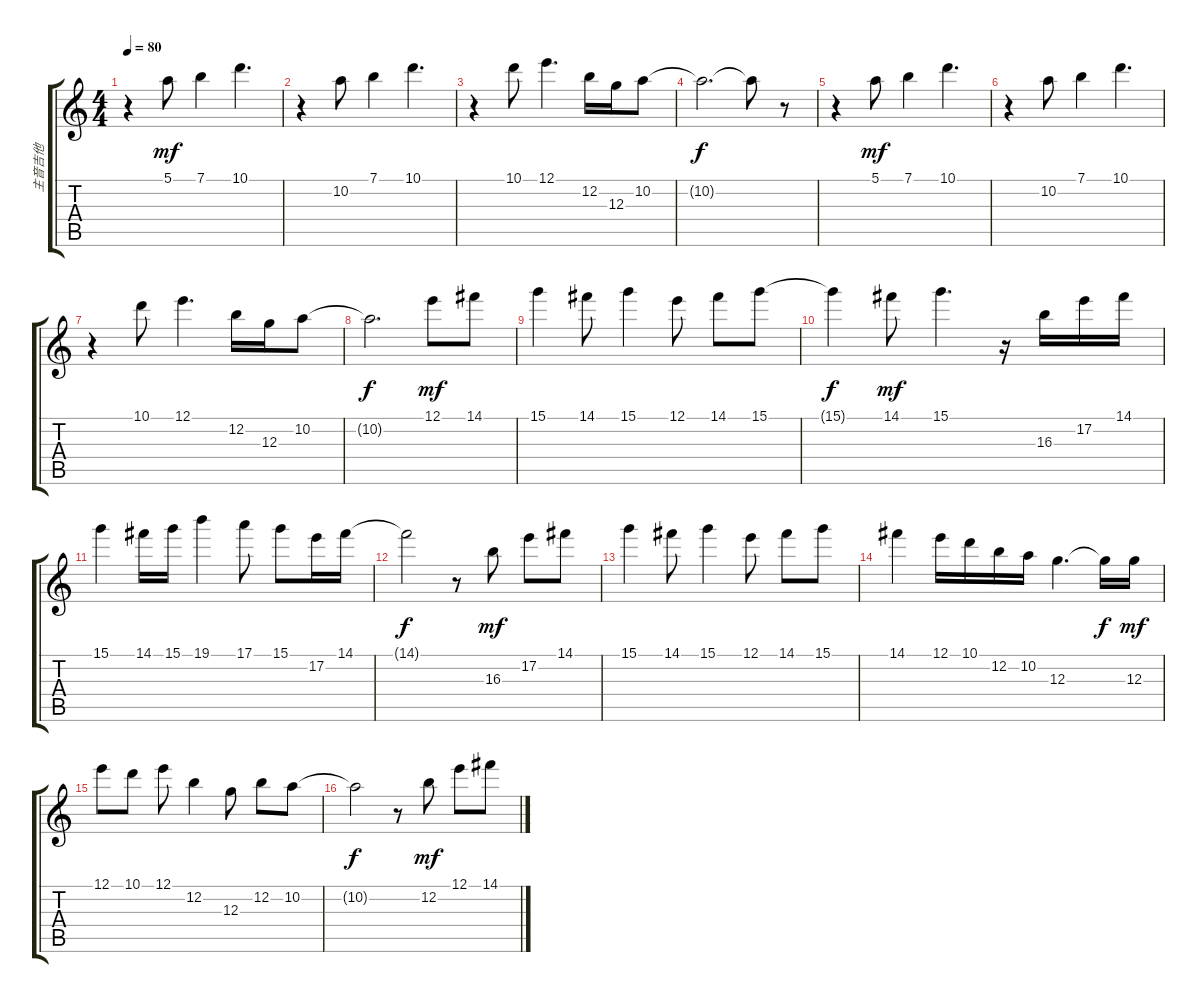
\track ("主音吉他" "主音吉他") {instrument electricguitarclean}
\staff {score tabs}
\tuning (E4 B3 G3 D3 A2 E2) {hide}
\ts (4 4)
\tempo 80
\clef g2
\ks c
r.4{dy f} 5.1.8{dy mf} 7.1.4 10.1.4{d} |
r.4 10.2.8 7.1.4 10.1.4{d} |
r.4 10.1.8 12.1.4{d} 12.2.16 12.3.16 10.2.8 |
10.2{t}.2{d dy f} 10.2{t}.8 r.8 |
r.4 5.1.8{dy mf} 7.1.4 10.1.4{d} |
r.4 10.2.8 7.1.4 10.1.4{d} |
r.4 10.1.8 12.1.4{d} 12.2.16 12.3.16 10.2.8 |
10.2{t}.2{d dy f} 12.1.8{dy mf} 14.1.8 |
15.1.4 14.1.8 15.1.4 12.1.8 14.1.8 15.1.8 |
15.1{t}.4{dy f} 14.1.8{dy mf} 15.1.4{d} r.16 16.3.16 17.2.16 14.1.16 |
15.1.4 14.1.16 15.1.16 19.1.4 17.1.8 15.1.8 17.2.16 14.1.16 |
14.1{t}.2{dy f} r.8 16.3.8{dy mf} 17.2.8 14.1.8 |
15.1.4 14.1.8 15.1.4 12.1.8 14.1.8 15.1.8 |
14.1.4 12.1.16 10.1.16 12.2.16 10.2.16 12.3.4{d} 12.3{t}.16{dy f} 12.3.16{dy mf} |
12.1.8 10.1.8 12.1.8 12.2.4 12.3.8 12.2.8 10.2.8 |
10.2{t}.2{dy f} r.8 12.2.8{dy mf} 12.1.8 14.1.8
